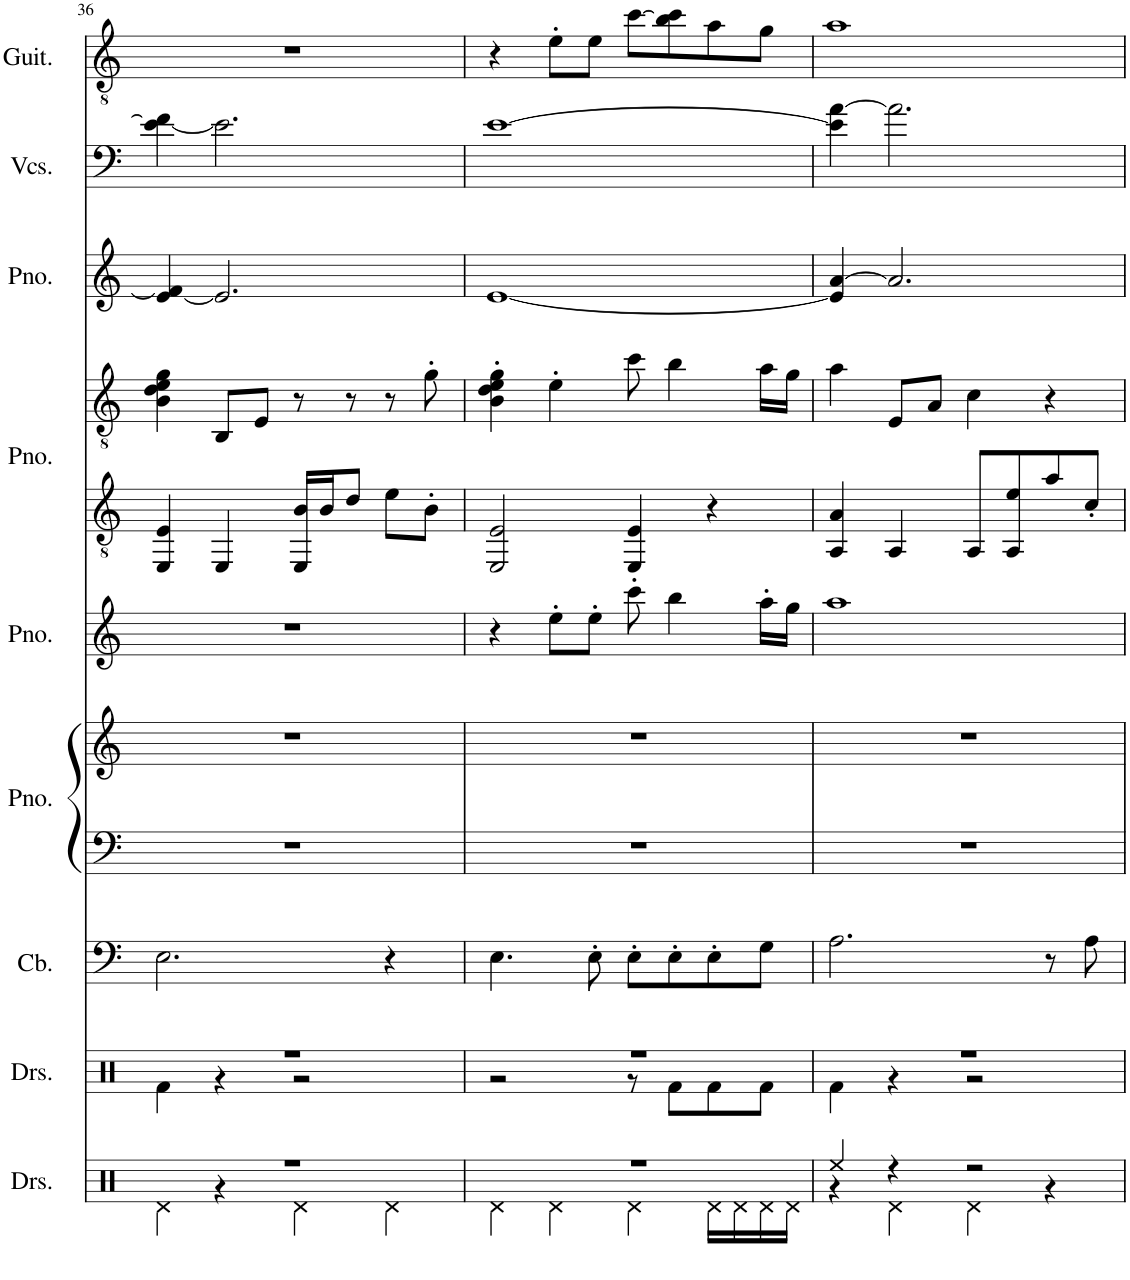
**kern	**kern	**kern	**kern	**kern	**kern	**kern	**kern	**kern	**kern	**kern
*part9	*part8	*part7	*part6	*part6	*part5	*part4	*part4	*part3	*part2	*part1
*staff11	*staff10	*staff9	*staff8	*staff7	*staff6	*staff5	*staff4	*staff3	*staff2	*staff1
*I"Drumset	*I"Drumset	*I"Contrabass	*I"Piano	*	*I"Piano	*I"Piano	*	*I"Piano	*I"Violoncellos	*I"Classical Guitar
*I'Drs.	*I'Drs.	*I'Cb.	*I'Pno.	*	*I'Pno.	*I'Pno.	*	*I'Pno.	*I'Vcs.	*I'Guit.
!!LO:PB:g=z
*clefX	*clefX	*clefF4	*clefF4	*clefG2	*clefG2	*clefGv2	*clefGv2	*clefG2	*clefF4	*clefGv2
*	*	*Trd7c12	*	*	*	*	*	*	*	*
*k[]	*k[]	*k[]	*k[]	*k[]	*k[]	*k[]	*k[]	*k[]	*k[]	*k[]
*M4/4	*M4/4	*M4/4	*M4/4	*M4/4	*M4/4	*M4/4	*M4/4	*M4/4	*M4/4	*M4/4
=36	=36	=36	=36	=36	=36	=36	=36	=36	=36	=36
*^	*^	*	*	*	*	*	*	*	*	*
1r	4Rd\	1r	4Rf\	2.E\	1r	1r	1r	4EE/ 4E/	4B\ 4d\ 4e\ 4g\	[4e/ 4f/]	[4e\ 4f\]	1r
.	4r	.	4r	.	.	.	.	4EE/	8BB/L	2.e/]	2.e\]	.
.	.	.	.	.	.	.	.	.	8E/J	.	.	.
.	4Rd\	.	2r	.	.	.	.	16EE/ 16B/LL	8r	.	.	.
.	.	.	.	.	.	.	.	16B/J	.	.	.	.
.	.	.	.	.	.	.	.	8d/J	8r	.	.	.
.	4Rd\	.	.	4r	.	.	.	8e\L	8r	.	.	.
.	.	.	.	.	.	.	.	8B'\J	8g'\	.	.	.
=37	=37	=37	=37	=37	=37	=37	=37	=37	=37	=37	=37	=37
1r	4Rd\	1r	2r	4.E\	1r	1r	4r	2EE/ 2E/	4B\' 4d\' 4e\' 4g\'	[1e	[1e	4r
.	4Rd\	.	.	.	.	.	8ee'\L	.	4e'\	.	.	8e'\L
.	.	.	.	8E'\	.	.	8ee'\J	.	.	.	.	8e\J
.	4Rd\	.	8r	8E'\L	.	.	8ccc'\	4EE/ 4E/	8cc\	.	.	[8cc\L
.	.	.	8Rf\L	8E'\	.	.	4bb\	.	4b\	.	.	8b\ 8cc\]
.	16Rd\LL	.	8Rf\	8E'\	.	.	.	4r	.	.	.	8a\
.	16Rd\	.	.	.	.	.	.	.	.	.	.	.
.	16Rd\	.	8Rf\J	8G\J	.	.	16aa'\LL	.	16a\LL	.	.	8g\J
.	16Rd\JJ	.	.	.	.	.	16gg\JJ	.	16g\JJ	.	.	.
=38	=38	=38	=38	=38	=38	=38	=38	=38	=38	=38	=38	=38
4Ree/	4r	1r	4Rf\	2.A\	1r	1r	1aa	4AA/ 4A/	4a\	4e/] [4a/	4e\] [4a\	1a
4r	4Rd\	.	4r	.	.	.	.	4AA/	8E/L	2.a/]	2.a\]	.
.	.	.	.	.	.	.	.	.	8A/J	.	.	.
2r	4Rd\	.	2r	.	.	.	.	8AA/L	4c\	.	.	.
.	.	.	.	.	.	.	.	8AA/ 8e/	.	.	.	.
.	4r	.	.	8r	.	.	.	8a/	4r	.	.	.
.	.	.	.	8A\	.	.	.	8c'/J	.	.	.	.
*v	*v	*	*	*	*	*	*	*	*	*	*	*
*	*v	*v	*	*	*	*	*	*	*	*	*
=	=	=	=	=	=	=	=	=	=	=
*-	*-	*-	*-	*-	*-	*-	*-	*-	*-	*-
